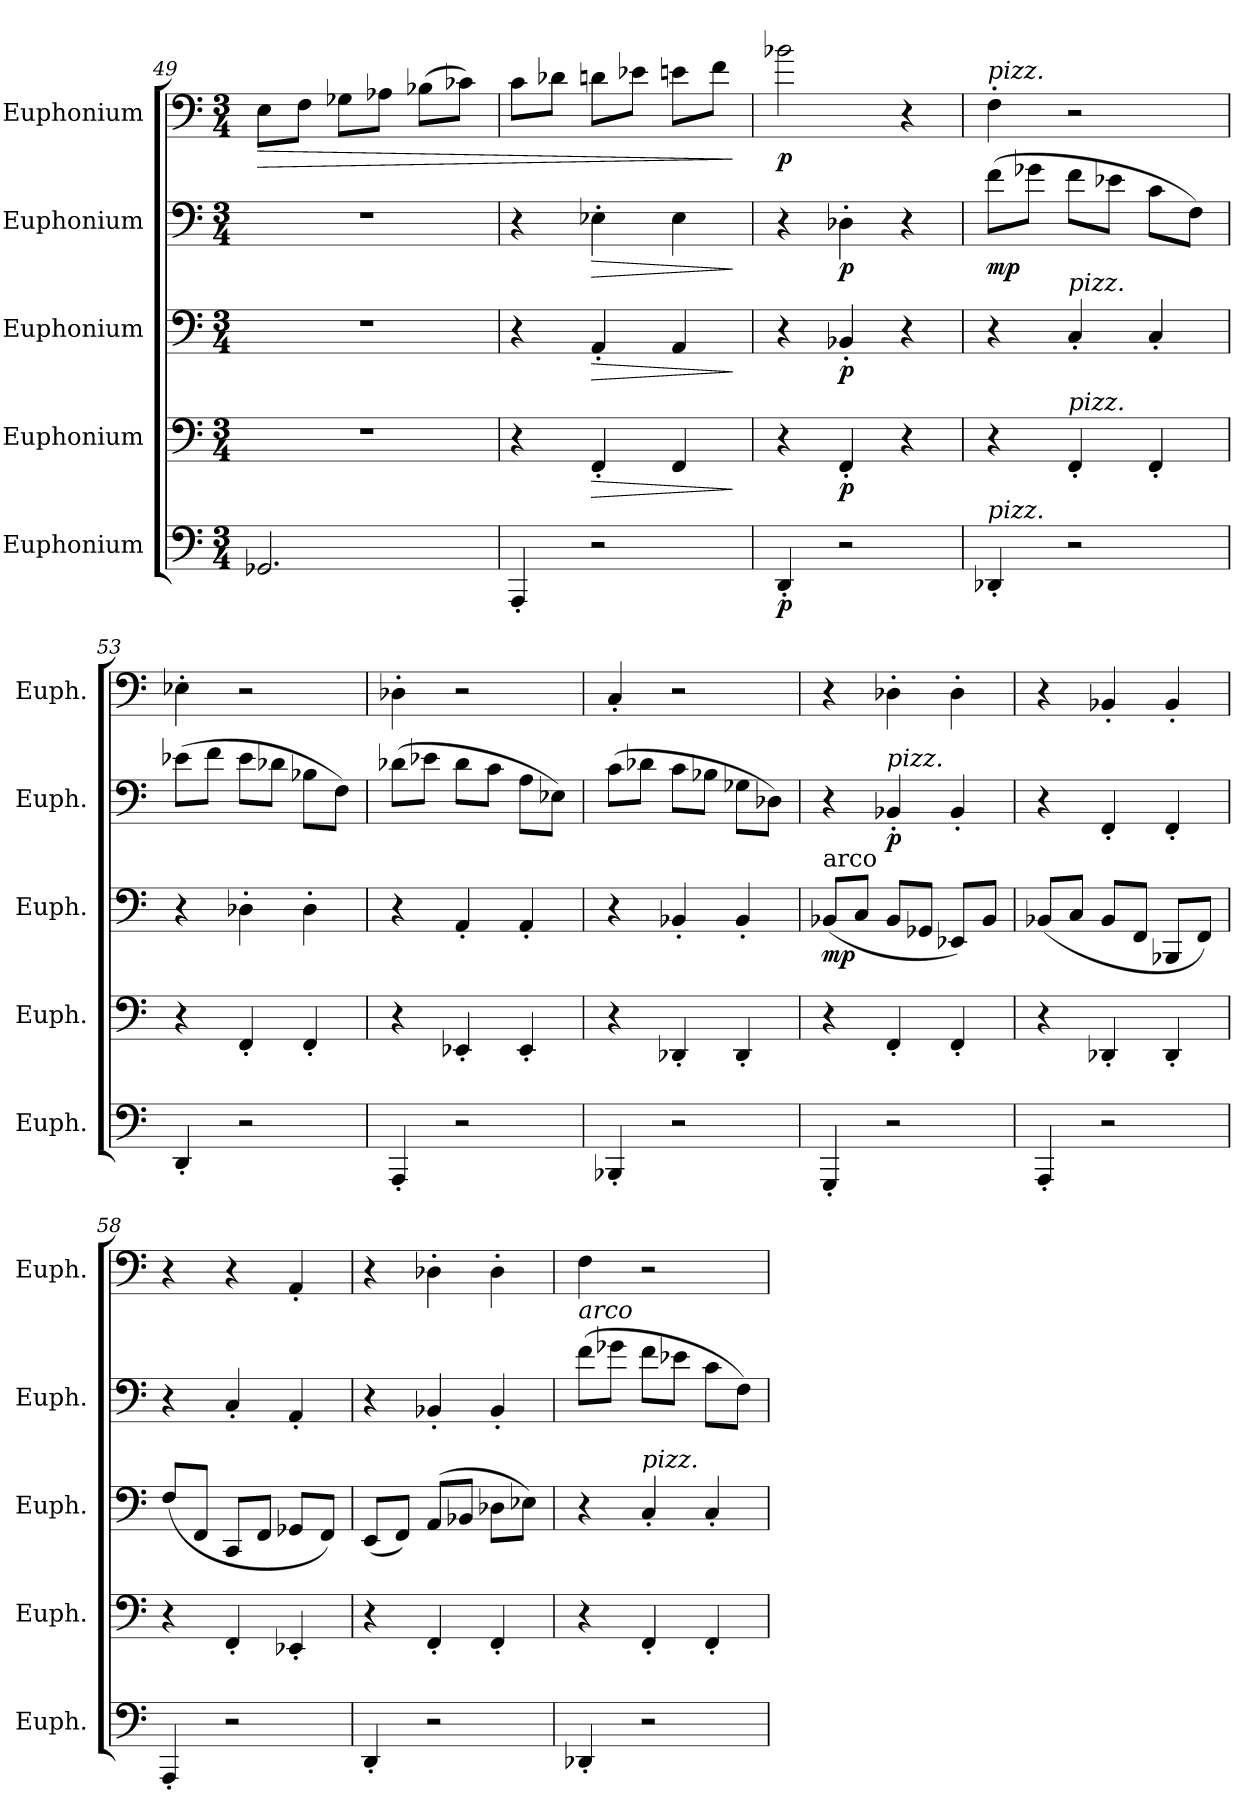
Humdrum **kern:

**kern	**dynam	**kern	**dynam	**kern	**dynam	**kern	**dynam	**kern	**dynam
*part5	*part5	*part4	*part4	*part3	*part3	*part2	*part2	*part1	*part1
*staff5	*staff5	*staff4	*staff4	*staff3	*staff3	*staff2	*staff2	*staff1	*staff1
*I"Euphonium	*	*I"Euphonium	*	*I"Euphonium	*	*I"Euphonium	*	*I"Euphonium	*
*I'Euph.	*	*I'Euph.	*	*I'Euph.	*	*I'Euph.	*	*I'Euph.	*
*clefF4	*	*clefF4	*	*clefF4	*	*clefF4	*	*clefF4	*
*k[]	*	*k[]	*	*k[]	*	*k[]	*	*k[]	*
*M3/4	*	*M3/4	*	*M3/4	*	*M3/4	*	*M3/4	*
*MM140	*	*MM140	*	*MM140	*	*MM140	*	*MM140	*
=49	=49	=49	=49	=49	=49	=49	=49	=49	=49
!	!	!	!	!	!	!	!	!	!LO:HP:b
2.GG-X/	.	2.r	.	2.r	.	2.r	.	8E\L	>
.	.	.	.	.	.	.	.	8F\J	.
*	*	*	*	*	*	*	*	*MM130	*
.	.	.	.	.	.	.	.	8G-X\L	.
.	.	.	.	.	.	.	.	8A-X\J	.
*	*	*	*	*	*	*	*	*MM120	*
.	.	.	.	.	.	.	.	(>8B-X\L	.
.	.	.	.	.	.	.	.	8c-X\J)	.
=50	=50	=50	=50	=50	=50	=50	=50	=50	=50
*	*	*	*	*	*	*	*	*MM110	*
4AAA'/	.	4r	.	4r	.	4r	.	8c\L	.
.	.	.	.	.	.	.	.	8d-X\J	.
*	*	*	*	*	*	*	*	*MM100	*
!	!	!	!LO:HP:b	!	!LO:HP:b	!	!LO:HP:b	!	!
2r	.	4FF'/	>	4AA'/	>	4E-X'\	>	8dn\L	.
.	.	.	.	.	.	.	.	8e-X\J	.
.	.	4FF/	.	4AA/	.	4E-\	.	8en\L	.
.	.	.	.	.	.	.	.	8f\J	.
.	.	.	]	.	]	.	]	.	]
=51	=51	=51	=51	=51	=51	=51	=51	=51	=51
!	!LO:DY:b	!	!	!	!	!	!	!	!LO:DY:b
4DD'/	p	4r	.	4r	.	4r	.	2b-X\	p
!	!	!	!LO:DY:b	!	!LO:DY:b	!	!LO:DY:b	!	!
2r	.	4FF'/	p	4BB-X'/	p	4D-X'\	p	.	.
.	.	4r	.	4r	.	4r	.	4r	.
!!LO:LB:g=z
=52	=52	=52	=52	=52	=52	=52	=52	=52	=52
*	*	*	*	*	*	*	*	*MM200	*
!	!	!	!	!	!	!	!	!LO:TX:a:i:t=pizz.	!
!LO:TX:a:i:t=pizz.	!	!	!	!	!	!	!	!	!
!	!	!	!	!	!	!	!LO:DY:b	!	!
4DD-X'/	.	4r	.	4r	.	(>8f\L	mp	4F'\	.
.	.	.	.	.	.	8g-X\J	.	.	.
!	!	!	!	!LO:TX:a:i:t=pizz.	!	!	!	!	!
!	!	!LO:TX:a:i:t=pizz.	!	!	!	!	!	!	!
2r	.	4FF'/	.	4C'/	.	8f\L	.	2r	.
.	.	.	.	.	.	8e-X\J	.	.	.
.	.	4FF'/	.	4C'/	.	8c\L	.	.	.
.	.	.	.	.	.	8F\J)	.	.	.
=53	=53	=53	=53	=53	=53	=53	=53	=53	=53
4DD'/	.	4r	.	4r	.	(>8e-X\L	.	4E-X'\	.
.	.	.	.	.	.	8f\J	.	.	.
2r	.	4FF'/	.	4D-X'\	.	8e-\L	.	2r	.
.	.	.	.	.	.	8d-X\J	.	.	.
.	.	4FF'/	.	4D-'\	.	8B-X\L	.	.	.
.	.	.	.	.	.	8F\J)	.	.	.
=54	=54	=54	=54	=54	=54	=54	=54	=54	=54
4AAA'/	.	4r	.	4r	.	(>8d-X\L	.	4D-X'\	.
.	.	.	.	.	.	8e-X\J	.	.	.
2r	.	4EE-X'/	.	4AA'/	.	8d-\L	.	2r	.
.	.	.	.	.	.	8c\J	.	.	.
.	.	4EE-'/	.	4AA'/	.	8A\L	.	.	.
.	.	.	.	.	.	8E-X\J)	.	.	.
=55	=55	=55	=55	=55	=55	=55	=55	=55	=55
4BBB-X'/	.	4r	.	4r	.	(>8c\L	.	4C'/	.
.	.	.	.	.	.	8d-X\J	.	.	.
2r	.	4DD-X'/	.	4BB-X'/	.	8c\L	.	2r	.
.	.	.	.	.	.	8B-X\J	.	.	.
.	.	4DD-'/	.	4BB-'/	.	8G-X\L	.	.	.
.	.	.	.	.	.	8D-X\J)	.	.	.
=56	=56	=56	=56	=56	=56	=56	=56	=56	=56
!	!	!	!	!LO:TX:a:t=arco	!	!	!	!	!
!	!	!	!	!	!LO:DY:b	!	!	!	!
4GGG'/	.	4r	.	(<8BB-X/L	mp	4r	.	4r	.
.	.	.	.	8C/J	.	.	.	.	.
!	!	!	!	!	!	!LO:TX:a:i:t=pizz.	!	!	!
!	!	!	!	!	!	!	!LO:DY:b	!	!
2r	.	4FF'/	.	8BB-/L	.	4BB-X'/	p	4D-X'\	.
.	.	.	.	8GG-X/J	.	.	.	.	.
.	.	4FF'/	.	8EE-X/L)	.	4BB-'/	.	4D-'\	.
.	.	.	.	8BB-/J	.	.	.	.	.
=57	=57	=57	=57	=57	=57	=57	=57	=57	=57
4AAA'/	.	4r	.	(<8BB-X/L	.	4r	.	4r	.
.	.	.	.	8C/J	.	.	.	.	.
2r	.	4DD-X'/	.	8BB-/L	.	4FF'/	.	4BB-X'/	.
.	.	.	.	8FF/J	.	.	.	.	.
.	.	4DD-'/	.	8BBB-X/L	.	4FF'/	.	4BB-'/	.
.	.	.	.	8FF/J)	.	.	.	.	.
=58	=58	=58	=58	=58	=58	=58	=58	=58	=58
4AAA'/	.	4r	.	(<8F/L	.	4r	.	4r	.
.	.	.	.	8FF/J	.	.	.	.	.
2r	.	4FF'/	.	8CC/L	.	4C'/	.	4r	.
.	.	.	.	8FF/J	.	.	.	.	.
.	.	4EE-X'/	.	8GG-X/L	.	4AA'/	.	4AA'/	.
.	.	.	.	8FF/J)	.	.	.	.	.
!!LO:LB:g=z
=59	=59	=59	=59	=59	=59	=59	=59	=59	=59
4DD'/	.	4r	.	(<8EE/L	.	4r	.	4r	.
.	.	.	.	8FF/J)	.	.	.	.	.
2r	.	4FF'/	.	(>8AA/L	.	4BB-X'/	.	4D-X'\	.
.	.	.	.	8BB-X/J	.	.	.	.	.
.	.	4FF'/	.	8D-X\L	.	4BB-'/	.	4D-'\	.
.	.	.	.	8E-X\J)	.	.	.	.	.
=60	=60	=60	=60	=60	=60	=60	=60	=60	=60
!	!	!	!	!	!	!LO:TX:a:i:t=arco	!	!	!
4DD-X'/	.	4r	.	4r	.	(>8f\L	.	4F\	.
.	.	.	.	.	.	8g-X\J	.	.	.
!	!	!	!	!LO:TX:a:i:t=pizz.	!	!	!	!	!
2r	.	4FF'/	.	4C'/	.	8f\L	.	2r	.
.	.	.	.	.	.	8e-X\J	.	.	.
.	.	4FF'/	.	4C'/	.	8c\L	.	.	.
.	.	.	.	.	.	8F\J)	.	.	.
=	=	=	=	=	=	=	=	=	=
*-	*-	*-	*-	*-	*-	*-	*-	*-	*-
